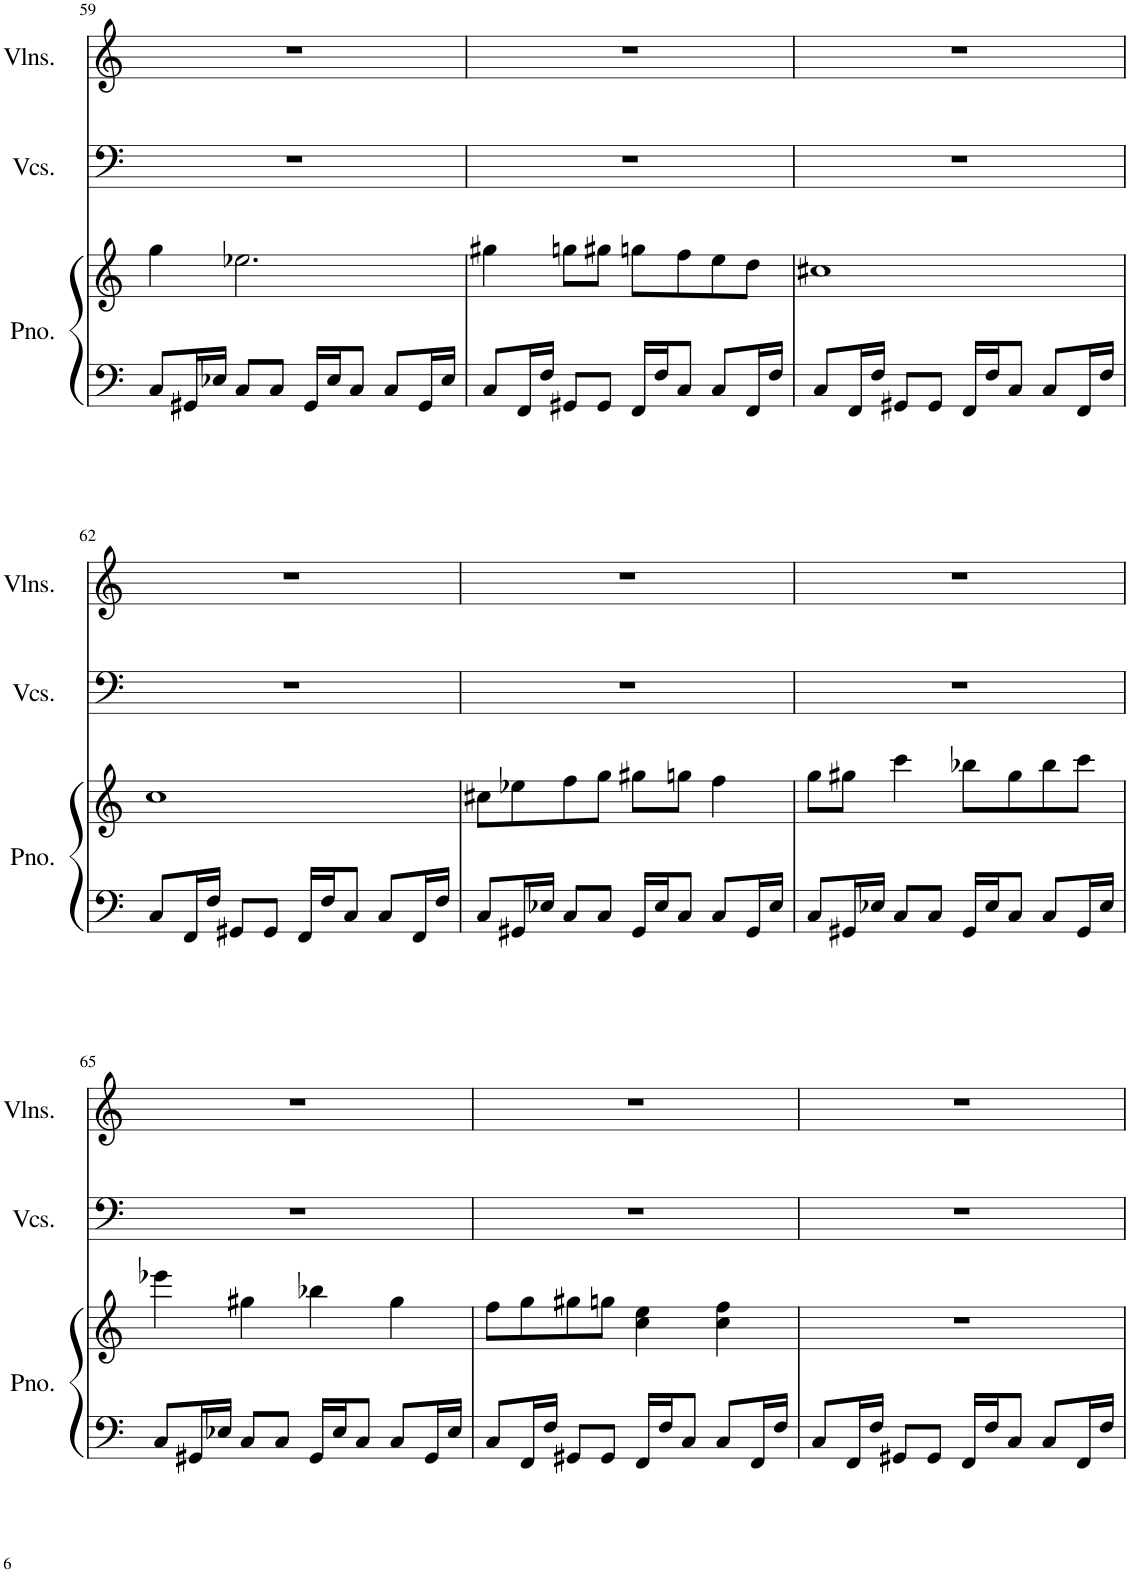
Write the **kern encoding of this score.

**kern	**kern	**kern	**kern
*part3	*part3	*part2	*part1
*staff4	*staff3	*staff2	*staff1
*I"Piano	*	*I"Violoncellos	*I"Violins
*I'Pno.	*	*I'Vcs.	*I'Vlns.
!!LO:PB:g=z
*clefF4	*clefG2	*clefF4	*clefG2
*k[]	*k[]	*k[]	*k[]
*M4/4	*M4/4	*M4/4	*M4/4
=59	=59	=59	=59
8C/L	4gg\	1r	1r
16GG#X/L	.	.	.
16E-X/JJ	.	.	.
8C/L	2.ee-X\	.	.
8C/J	.	.	.
16GG#/LL	.	.	.
16E-/J	.	.	.
8C/J	.	.	.
8C/L	.	.	.
16GG#/L	.	.	.
16E-/JJ	.	.	.
=60	=60	=60	=60
8C/L	4gg#X\	1r	1r
16FF/L	.	.	.
16F/JJ	.	.	.
8GG#X/L	8ggn\L	.	.
8GG#/J	8gg#X\J	.	.
16FF/LL	8ggn\L	.	.
16F/J	.	.	.
8C/J	8ff\	.	.
8C/L	8ee\	.	.
16FF/L	8dd\J	.	.
16F/JJ	.	.	.
=61	=61	=61	=61
8C/L	1cc#X	1r	1r
16FF/L	.	.	.
16F/JJ	.	.	.
8GG#X/L	.	.	.
8GG#/J	.	.	.
16FF/LL	.	.	.
16F/J	.	.	.
8C/J	.	.	.
8C/L	.	.	.
16FF/L	.	.	.
16F/JJ	.	.	.
!!LO:LB:g=z
=62	=62	=62	=62
8C/L	1cc	1r	1r
16FF/L	.	.	.
16F/JJ	.	.	.
8GG#X/L	.	.	.
8GG#/J	.	.	.
16FF/LL	.	.	.
16F/J	.	.	.
8C/J	.	.	.
8C/L	.	.	.
16FF/L	.	.	.
16F/JJ	.	.	.
=63	=63	=63	=63
8C/L	8cc#X\L	1r	1r
16GG#X/L	8ee-X\	.	.
16E-X/JJ	.	.	.
8C/L	8ff\	.	.
8C/J	8gg\J	.	.
16GG#/LL	8gg#X\L	.	.
16E-/J	.	.	.
8C/J	8ggn\J	.	.
8C/L	4ff\	.	.
16GG#/L	.	.	.
16E-/JJ	.	.	.
=64	=64	=64	=64
8C/L	8gg\L	1r	1r
16GG#X/L	8gg#X\J	.	.
16E-X/JJ	.	.	.
8C/L	4ccc\	.	.
8C/J	.	.	.
16GG#/LL	8bb-X\L	.	.
16E-/J	.	.	.
8C/J	8gg#\	.	.
8C/L	8bb-\	.	.
16GG#/L	8ccc\J	.	.
16E-/JJ	.	.	.
!!LO:LB:g=z
=65	=65	=65	=65
8C/L	4eee-X\	1r	1r
16GG#X/L	.	.	.
16E-X/JJ	.	.	.
8C/L	4gg#X\	.	.
8C/J	.	.	.
16GG#/LL	4bb-X\	.	.
16E-/J	.	.	.
8C/J	.	.	.
8C/L	4gg#\	.	.
16GG#/L	.	.	.
16E-/JJ	.	.	.
=66	=66	=66	=66
8C/L	8ff\L	1r	1r
16FF/L	8gg\	.	.
16F/JJ	.	.	.
8GG#X/L	8gg#X\	.	.
8GG#/J	8ggn\J	.	.
16FF/LL	4cc\ 4ee\	.	.
16F/J	.	.	.
8C/J	.	.	.
8C/L	4cc\ 4ff\	.	.
16FF/L	.	.	.
16F/JJ	.	.	.
=67	=67	=67	=67
8C/L	1r	1r	1r
16FF/L	.	.	.
16F/JJ	.	.	.
8GG#X/L	.	.	.
8GG#/J	.	.	.
16FF/LL	.	.	.
16F/J	.	.	.
8C/J	.	.	.
8C/L	.	.	.
16FF/L	.	.	.
16F/JJ	.	.	.
=	=	=	=
*-	*-	*-	*-
